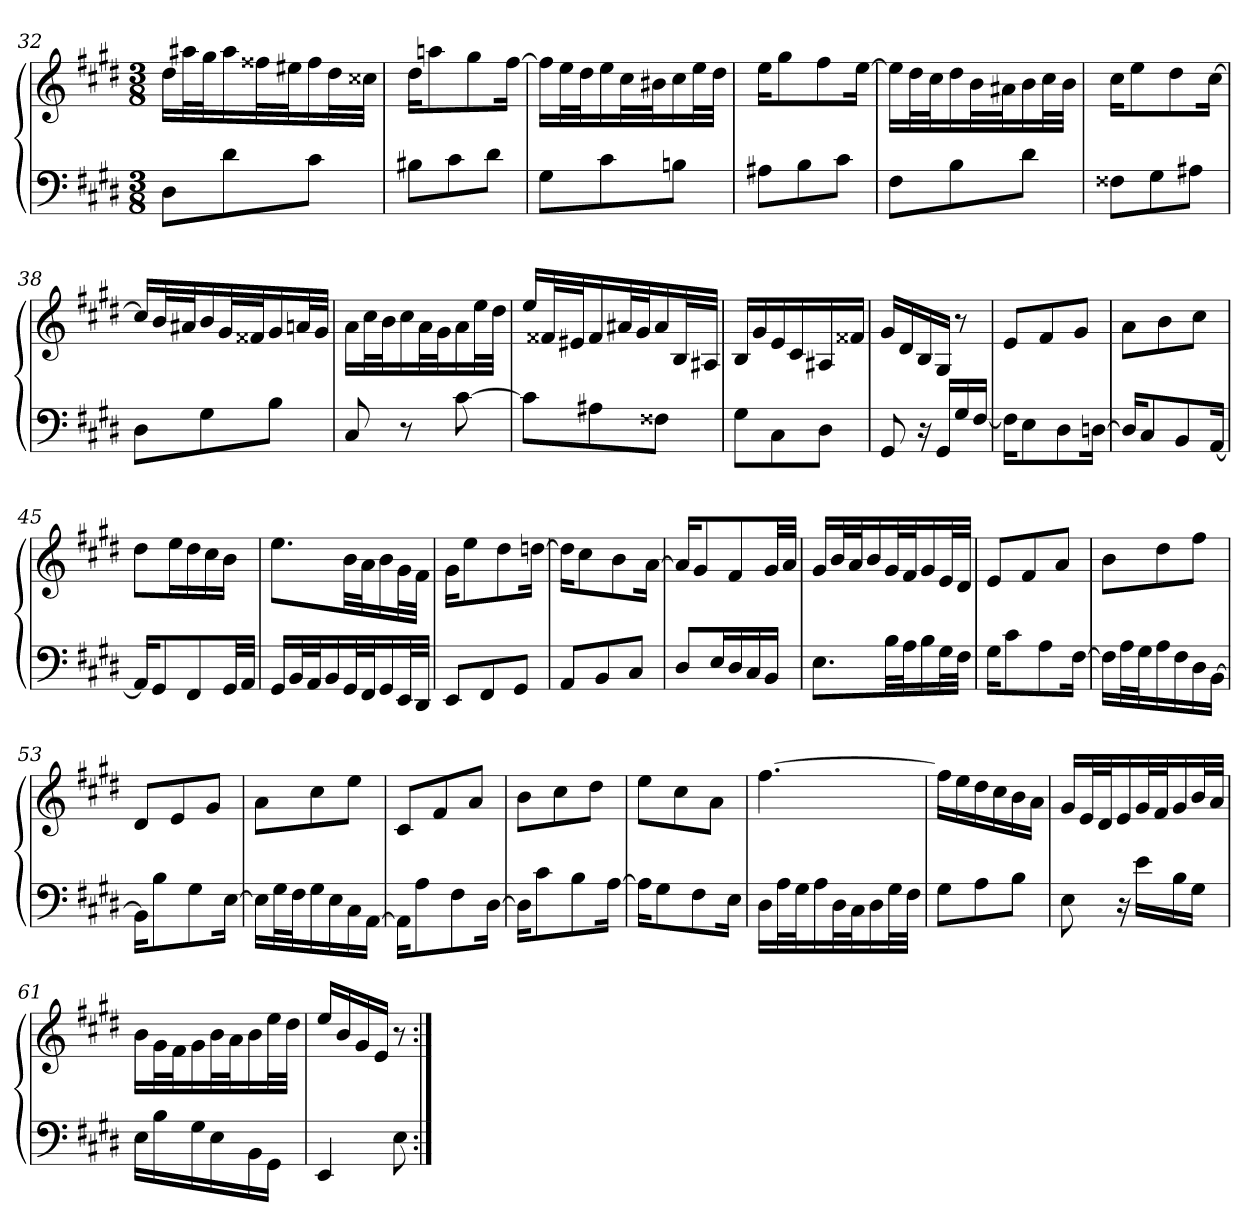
**kern	**kern
*part1	*part1
*staff2	*staff1
*clefF4	*clefG2
*k[f#c#g#d#]	*k[f#c#g#d#]
*E:	*E:
*M3/8	*M3/8
=32	=32
8D#L	16dd#LL
.	32aa#XL
.	32gg#J
8d#	16aa#
.	32ff##XL
.	32ee#XJ
8c#J	16ff##
.	32dd#L
.	32cc##XJJJ
=33	=33
8B#XL	16dd#KL
.	8aan
8c#	.
.	8gg#
8d#J	.
.	[16ff#Jk
=34	=34
8G#L	16ff#LL]
.	32eeL
.	32dd#J
8c#	16ee
.	32cc#L
.	32b#XJ
8BnJ	16cc#
.	32eeL
.	32dd#JJJ
=35	=35
8A#XL	16eeKL
.	8gg#
8B	.
.	8ff#
8c#J	.
.	[16eeJk
=36	=36
8F#L	16eeLL]
.	32dd#L
.	32cc#J
8B	16dd#
.	32bL
.	32a#XJ
8d#J	16b
.	32cc#L
.	32bJJJ
=37	=37
8F##XL	16cc#KL
.	8ee
8G#	.
.	8dd#
8A#XJ	.
.	[16cc#Jk
=38	=38
8D#L	16cc#LL]
.	32bL
.	32a#XJ
8G#	16b
.	32g#L
.	32f##XJ
8BJ	16g#
.	32anL
.	32g#JJJ
=39	=39
8C#	16aLL
.	32cc#L
.	32bJ
8r	16cc#
.	32aL
.	32g#J
[8c#	16a
.	32eeL
.	32dd#JJJ
=40	=40
8c#L]	16eeLL
.	32f##XL
.	32e#XJ
8A#X	16f##
.	32a#XL
.	32g#J
8F##XJ	16a#
.	32BL
.	32A#XJJJ
=41	=41
8G#L	16BLL
.	16g#
8C#	16e
.	16c#
8D#J	16A#X
.	16f##XJJ
=42	=42
8GG#	16g#LL
.	16d#
16r	16B
16GG#LL	16G#JJ
16G#	8r
[16F#JJ	.
=43	=43
16F#KL]	8eL
8E	.
.	8f#
8D#	.
.	8g#J
[16DnJk	.
=44	=44
16DKL]	8aL
8C#	.
.	8b
8BB	.
.	8cc#J
[16AAJk	.
=45	=45
16AAKL]	8dd#L
8GG#	.
.	16eeL
8FF#	16dd#
.	16cc#
32GG#LL	16bJJ
32AAJJJ	.
=46	=46
16GG#LL	8.eeL
32BBL	.
32AAJ	.
16BB	.
32GG#L	32bLL
32FF#J	32aJ
16GG#	16b
32EEL	32g#L
32DD#JJJ	32f#JJJ
=47	=47
8EEL	16g#KL
.	8ee
8FF#	.
.	8dd#
8GG#J	.
.	[16ddnJk
=48	=48
8AAL	16ddKL]
.	8cc#
8BB	.
.	8b
8C#J	.
.	[16aJk
=49	=49
8D#L	16aKL]
.	8g#
16EL	.
16D#	8f#
16C#	.
16BBJJ	32g#LL
.	32aJJJ
=50	=50
8.EL	16g#LL
.	32bL
.	32aJ
.	16b
32BLL	32g#L
32AJ	32f#J
16B	16g#
32G#L	32eL
32F#JJJ	32d#JJJ
=51	=51
16G#KL	8eL
8c#	.
.	8f#
8A	.
.	8aJ
[16F#Jk	.
=52	=52
16F#LL]	8bL
32AL	.
32G#J	.
16A	8dd#
16F#	.
16D#	8ff#J
[16BBJJ	.
=53	=53
16BBKL]	8d#L
8B	.
.	8e
8G#	.
.	8g#J
[16EJk	.
=54	=54
16ELL]	8aL
32G#L	.
32F#J	.
16G#	8cc#
16E	.
16C#	8eeJ
[16AAJJ	.
=55	=55
16AAKL]	8c#L
8A	.
.	8f#
8F#	.
.	8aJ
[16D#Jk	.
=56	=56
16D#KL]	8bL
8c#	.
.	8cc#
8B	.
.	8dd#J
[16AJk	.
=57	=57
16AKL]	8eeL
8G#	.
.	8cc#
8F#	.
.	8aJ
16EJk	.
=58	=58
16D#LL	[4.ff#
32AL	.
32G#J	.
16A	.
32D#L	.
32C#J	.
16D#	.
32G#L	.
32F#JJJ	.
=59	=59
8G#L	16ff#LL]
.	16ee
8A	16dd#
.	16cc#
8BJ	16b
.	16aJJ
=60	=60
8E	16g#LL
.	32eL
.	32d#J
16r	16e
16eLL	32g#L
.	32f#J
16B	16g#
16G#JJ	32bL
.	32aJJJ
=61	=61
16ELL	16bLL
16B	32g#L
.	32f#J
16G#	16g#
16E	32bL
.	32aJ
16BB	16b
16GG#JJ	32eeL
.	32dd#JJJ
=62	=62
4EE	16eeLL
.	16b
.	16g#
.	16eJJ
8E	8r
=:|!	=:|!
*-	*-
